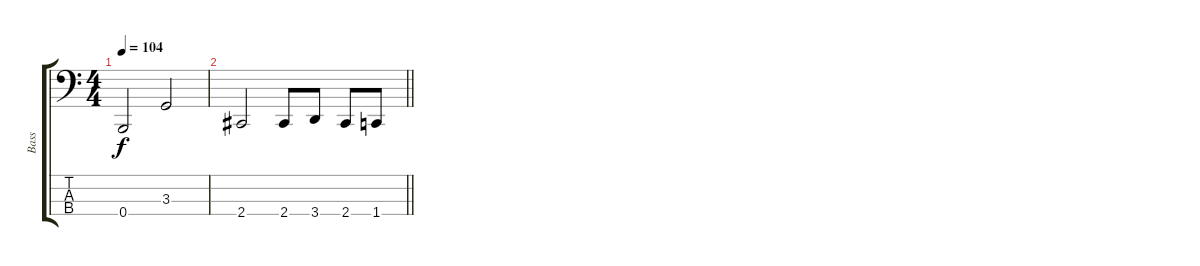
\track ("Bass" "Bass") {instrument electricbassfinger}
\staff {score tabs}
\tuning (D2 A1 E1 B0) {hide}
\ts (4 4)
\tempo 104
\clef f4
\ks c
0.4.2{dy f} 3.3.2 |
\barLineRight lightlight
2.4.2 2.4.8 3.4.8 2.4.8 1.4.8
